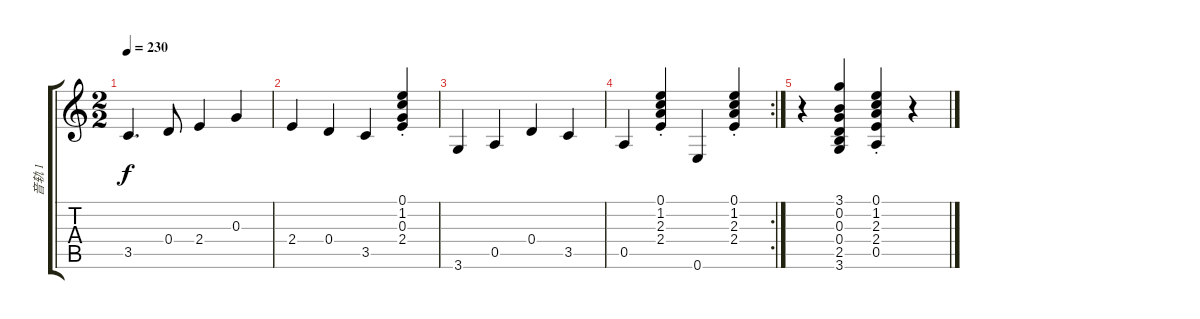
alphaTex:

\track ("音轨 1" "音轨 1") {instrument acousticguitarsteel}
\staff {score tabs}
\tuning (E4 B3 G3 D3 A2 E2) {hide}
\ts (2 2)
\tempo 230
\clef g2
\ks c
3.5.4{d dy f} 0.4.8 2.4.4 0.3.4 |
2.4.4 0.4.4 3.5.4 (0.1 1.2{st} 0.3 2.4).4 |
3.6.4 0.5.4 0.4.4 3.5.4 |
\rc 2
0.5.4 (0.1{st} 1.2 2.3 2.4).4 0.6.4 (0.1{st} 1.2 2.3 2.4).4 |
r.4 (3.1 0.2 0.3 0.4 2.5 3.6).4 (0.1{st} 1.2{st} 2.3 2.4 0.5).4 r.4
